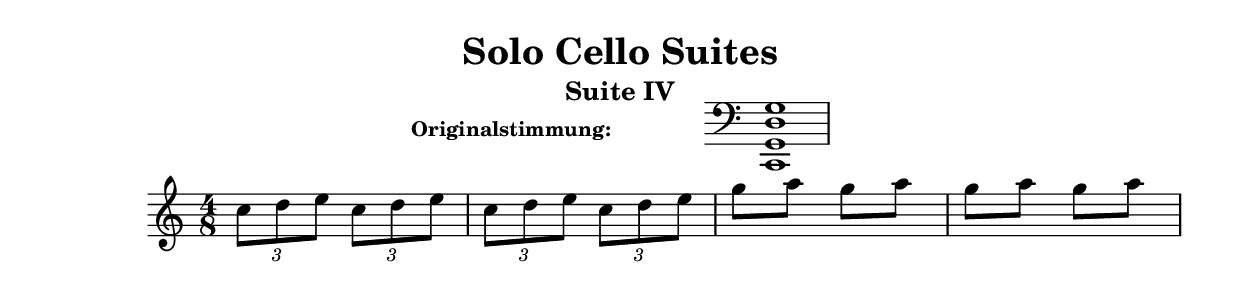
%% Do not edit this file; it is auto-generated from LSR http://lsr.dsi.unimi.it
%% This file is in the public domain.
\version "2.11.62"

\header {
  lsrtags = "staff-notation"

  texidoc = "
The @code{\\markup} command is quite versatile.  In this snippet, it
contains a @code{\\score} block instead of texts or marks.

"
  doctitle = "Inserting score fragments above a staff, as markups"
} % begin verbatim
tuning = \markup {
  \score {
    \new Staff \with { \remove "Time_signature_engraver" }
    {
      \clef bass  <c, g, d g>1
    }
    \layout { ragged-right = ##t }
  }
}

\header {
  title = "Solo Cello Suites"
  subtitle = "Suite IV"
  subsubtitle = \markup { Originalstimmung: \general-align #Y #CENTER \tuning }
}

\layout { ragged-right = ##f }

\relative c'' {
  \time 4/8
  \times 2/3 { c8 d e } \times 2/3 { c d e }
  \times 2/3 { c8 d e } \times 2/3 { c d e }
  g8 a g a
  g8 a g a
}
